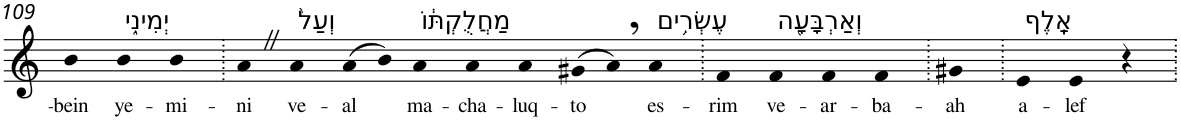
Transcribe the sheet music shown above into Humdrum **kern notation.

**kern	**text
*part1	*part1
*staff1	*staff1
*I"Piano	*
*I'Pno	*
!!LO:PB:g=z
*clefG2	*
*k[]	*
=109	=109
!	!LO:LY:b
4b	-bein
!LO:TX:a:t=יְמִינִ֑י	!
!	!LO:LY:b
4b	ye-
!	!LO:LY:b
4b	-mi-
=110.	=110.
!	!LO:LY:b
4aZ	-ni
!LO:TX:a:t=וְעַל֙	!
!	!LO:LY:b
4a	ve-
!	!LO:LY:b
(>8a	-al
8b)	.
!LO:TX:a:t=מַחֲלֻקְתּ֔וֹ	!
!	!LO:LY:b
4a	ma-
!	!LO:LY:b
4a	-cha-
!	!LO:LY:b
4a	-luq-
!	!LO:LY:b
(>8g#X	-to
8a,)	.
!LO:TX:a:t=עֶשְׂרִ֥ים	!
!	!LO:LY:b
4a	es-
=111.	=111.
!	!LO:LY:b
4f	-rim
!LO:TX:a:t=וְאַרְבָּעָ֖ה	!
!	!LO:LY:b
4f	ve-
!	!LO:LY:b
4f	-ar-
!	!LO:LY:b
4f	-ba-
=112.	=112.
!	!LO:LY:b
4g#X	-ah
=113.	=113.
!LO:TX:a:t=אָֽלֶף	!
!	!LO:LY:b
4e	a-
!	!LO:LY:b
4e	-lef
4r	.
=.	=.
*-	*-
